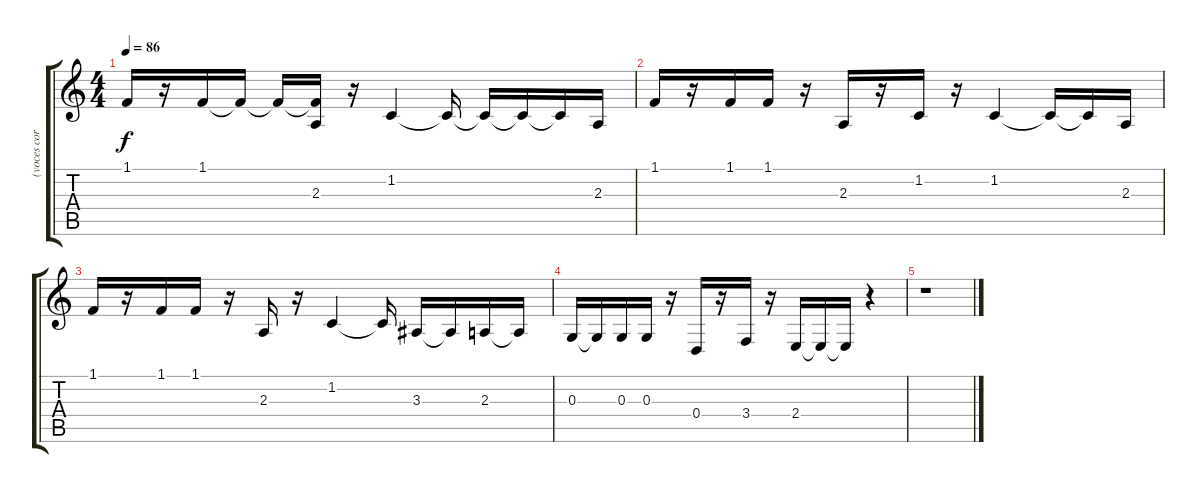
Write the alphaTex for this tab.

\track ("(voces coro)" "(voces cor") {instrument tenorsax}
\staff {score tabs}
\tuning (E4 B3 G3 D3 A2 E2) {hide}
\ts (4 4)
\tempo 86
\clef g2
\ks c
1.1.16{dy f} r.16 1.1.16 1.1{t}.16 1.1{t}.16 (1.1{t} 2.3).16 r.16 1.2.4 1.2{t}.16 1.2{t}.16 1.2{t}.16 1.2{t}.16 2.3.16 |
1.1.16 r.16 1.1.16 1.1.16 r.16 2.3.16 r.16 1.2.16 r.16 1.2.4 1.2{t}.16 1.2{t}.16 2.3.16 |
1.1.16 r.16 1.1.16 1.1.16 r.16 2.3.16 r.16 1.2.4 1.2{t}.16 3.3.16 3.3{t}.16 2.3.16 2.3{t}.16 |
0.3.16 0.3{t}.16 0.3.16 0.3.16 r.16 0.4.16 r.16 3.4.16 r.16 2.4.16 2.4{t}.16 2.4{t}.16 r.4 |
r.1
